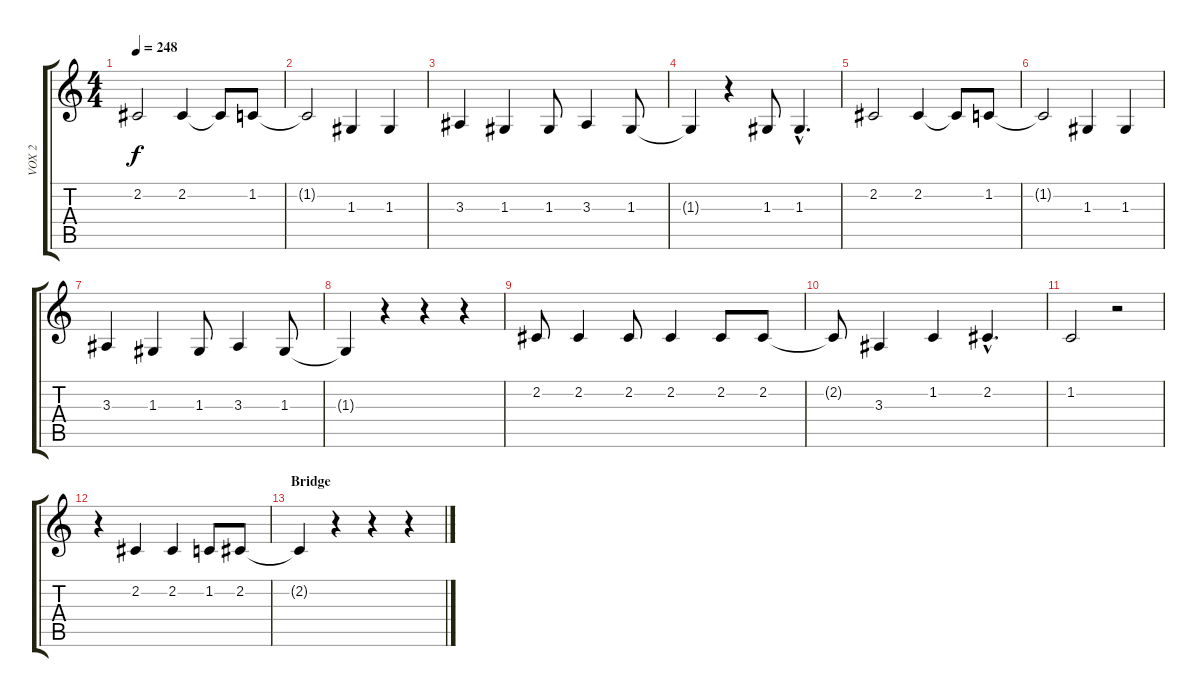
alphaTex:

\track ("VOX 2" "VOX 2") {instrument lead6voice}
\staff {score tabs}
\tuning (E4 B3 G3 D3 A2 E2) {hide}
\ts (4 4)
\tempo 248
\clef g2
\ks c
2.2.2{dy f} 2.2.4 2.2{t}.8 1.2.8 |
1.2{t}.2 1.3.4 1.3.4 |
3.3.4 1.3.4 1.3.8 3.3.4 1.3.8 |
1.3{t}.4 r.4 1.3.8 1.3{hac}.4{d} |
2.2.2 2.2.4 2.2{t}.8 1.2.8 |
1.2{t}.2 1.3.4 1.3.4 |
3.3.4 1.3.4 1.3.8 3.3.4 1.3.8 |
1.3{t}.4 r.4 r.4 r.4 |
2.2.8 2.2.4 2.2.8 2.2.4 2.2.8 2.2.8 |
2.2{t}.8 3.3.4 1.2.4 2.2{hac}.4{d} |
1.2.2 r.2 |
r.4 2.2.4 2.2.4 1.2.8 2.2.8 |
\section ("" "Bridge")
2.2{t}.4 r.4 r.4 r.4
